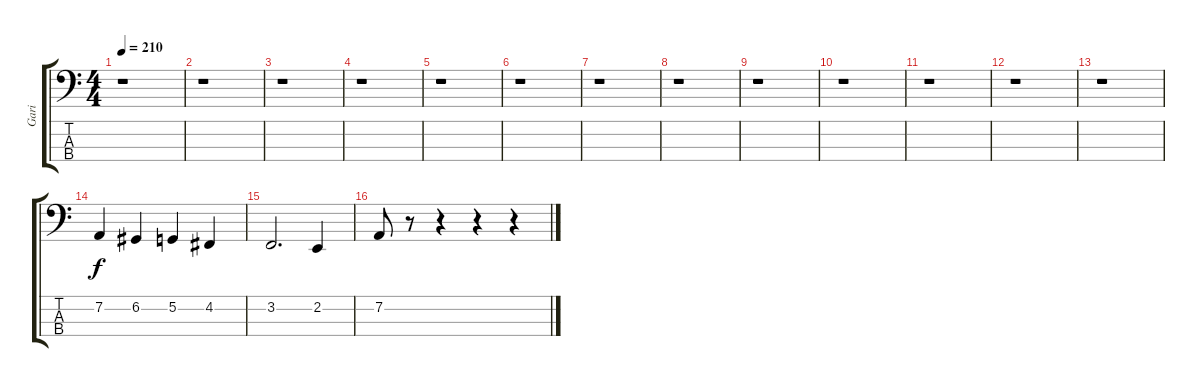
\track ("Gari" "Gari") {instrument trombone}
\staff {score tabs}
\tuning (G2 D2 A1 E1) {hide}
\ts (4 4)
\tempo 210
\clef f4
\ks c
r.1{dy f} |
r.1 |
r.1 |
r.1 |
r.1 |
r.1 |
r.1 |
r.1 |
r.1 |
r.1 |
r.1 |
r.1 |
r.1 |
7.2.4 6.2.4 5.2.4 4.2.4 |
3.2.2{d} 2.2.4 |
7.2.8 r.8 r.4 r.4 r.4
